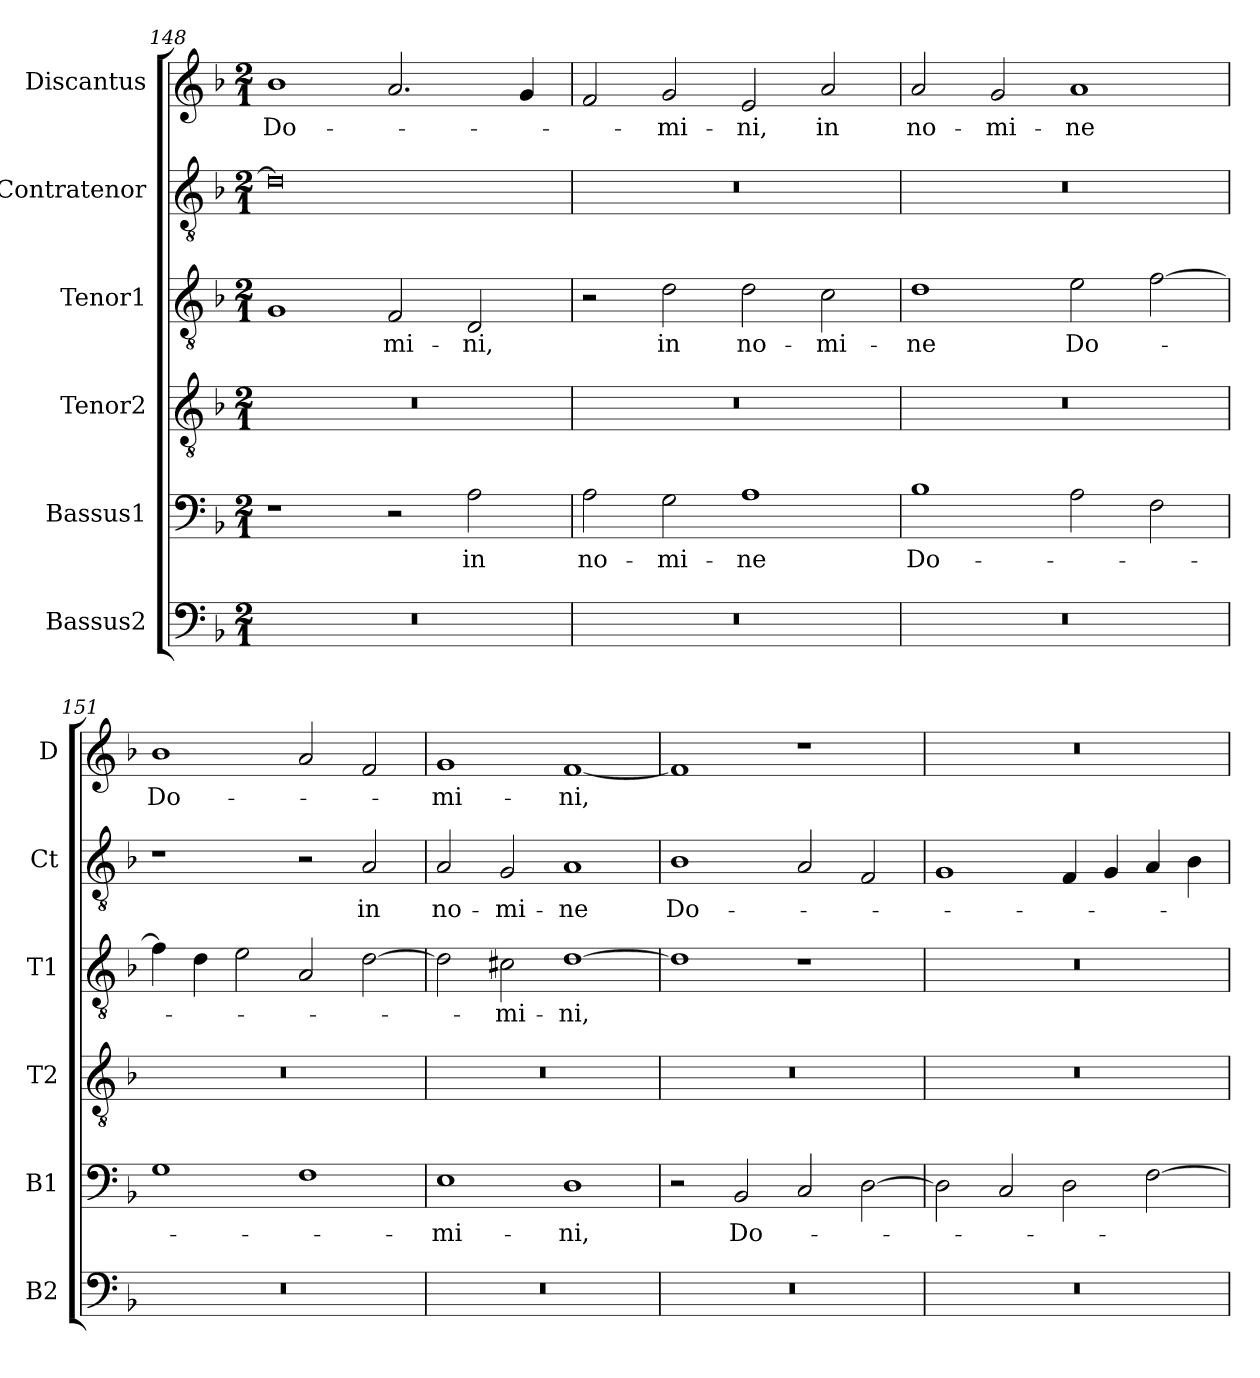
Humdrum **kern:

**kern	**kern	**text	**kern	**kern	**text	**kern	**text	**kern	**text
*part6	*part5	*part5	*part4	*part3	*part3	*part2	*part2	*part1	*part1
*staff6	*staff5	*staff5	*staff4	*staff3	*staff3	*staff2	*staff2	*staff1	*staff1
*I"Bassus2	*I"Bassus1	*	*I"Tenor2	*I"Tenor1	*	*I"Contratenor	*	*I"Discantus	*
*I'B2	*I'B1	*	*I'T2	*I'T1	*	*I'Ct	*	*I'D	*
*clefF4	*clefF4	*	*clefGv2	*clefGv2	*	*clefGv2	*	*clefG2	*
*k[b-]	*k[b-]	*	*k[b-]	*k[b-]	*	*k[b-]	*	*k[b-]	*
*M2/1	*M2/1	*	*M2/1	*M2/1	*	*M2/1	*	*M2/1	*
=148	=148	=148	=148	=148	=148	=148	=148	=148	=148
0r	1r	.	0r	1G	.	0d]	.	1b-	Do-
.	2r	.	.	2F	-mi-	.	.	2.a	.
.	2A	in	.	2D	-ni,	.	.	.	.
.	.	.	.	.	.	.	.	4g	.
=149	=149	=149	=149	=149	=149	=149	=149	=149	=149
0r	2A	no-	0r	2r	.	0r	.	2f	.
.	2G	-mi-	.	2d	in	.	.	2g	-mi-
.	1A	-ne	.	2d	no-	.	.	2e	-ni,
.	.	.	.	2c	-mi-	.	.	2a	in
=150	=150	=150	=150	=150	=150	=150	=150	=150	=150
0r	1B-	Do-	0r	1d	-ne	0r	.	2a	no-
.	.	.	.	.	.	.	.	2g	-mi-
.	2A	.	.	2e	Do-	.	.	1a	-ne
.	2F	.	.	[2f	.	.	.	.	.
=151	=151	=151	=151	=151	=151	=151	=151	=151	=151
0r	1G	.	0r	4f]	.	1r	.	1b-	Do-
.	.	.	.	4d	.	.	.	.	.
.	.	.	.	2e	.	.	.	.	.
.	1F	.	.	2A	.	2r	.	2a	.
.	.	.	.	[2d	.	2A	in	2f	.
=152	=152	=152	=152	=152	=152	=152	=152	=152	=152
0r	1E	-mi-	0r	2d]	.	2A	no-	1g	-mi-
.	.	.	.	2c#X	-mi-	2G	-mi-	.	.
.	1D	-ni,	.	[1d	-ni,	1A	-ne	[1f	-ni,
=153	=153	=153	=153	=153	=153	=153	=153	=153	=153
0r	2r	.	0r	1d]	.	1B-	Do-	1f]	.
.	2BB-	Do-	.	.	.	.	.	.	.
.	2C	.	.	1r	.	2A	.	1r	.
.	[2D	.	.	.	.	2F	.	.	.
=154	=154	=154	=154	=154	=154	=154	=154	=154	=154
0r	2D]	.	0r	0r	.	1G	.	0r	.
.	2C	.	.	.	.	.	.	.	.
.	2D	.	.	.	.	4F	.	.	.
.	.	.	.	.	.	4G	.	.	.
.	[2F	.	.	.	.	4A	.	.	.
.	.	.	.	.	.	4B-	.	.	.
=	=	=	=	=	=	=	=	=	=
*-	*-	*-	*-	*-	*-	*-	*-	*-	*-
